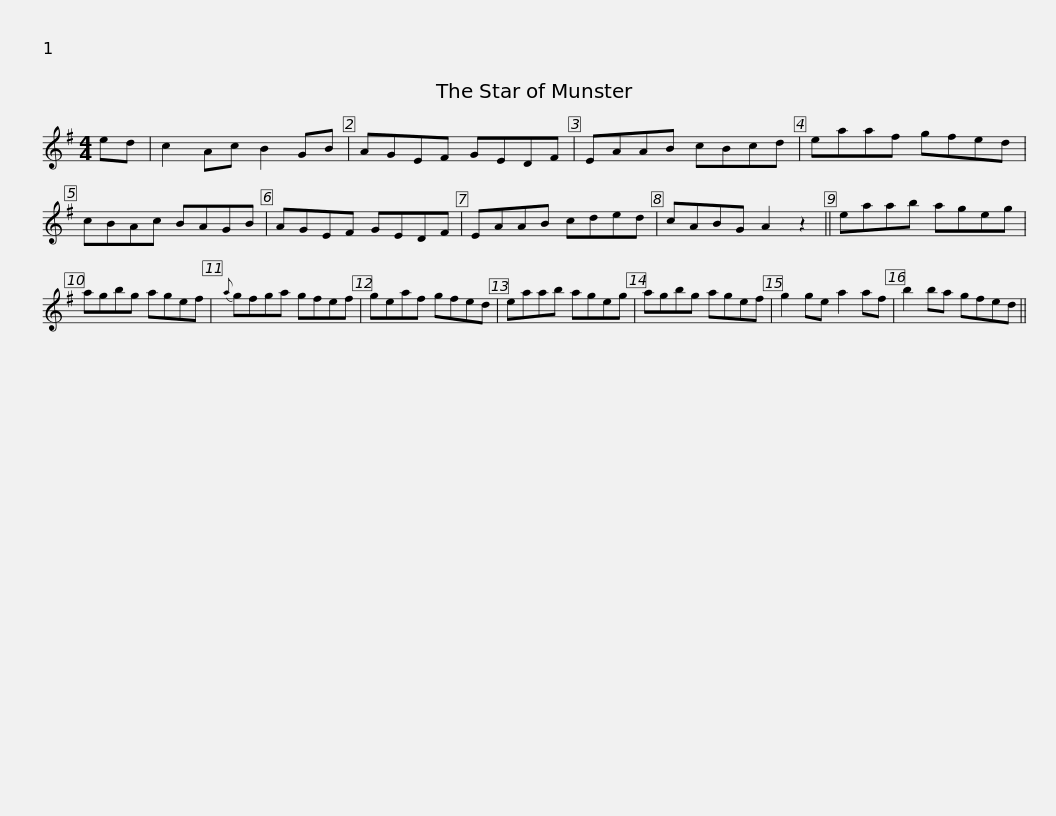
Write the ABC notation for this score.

X:1
L:1/8
M:4/4
I:linebreak $
K:G
V:1 treble
V:1
 ed | c2 Ac B2 GB | AGEF GEDF | EAAB cBcd | eaaf gfed | %5
 cBAc BAGB |$ AGEF GEDF | EAAB cded | cABG A2 z2 || eaab ageg | %10
 agbg agef |${a} gfga gfef | geaf gfed | eaab ageg | agbg agef | %15
 g2 ge a2 af |$ b2 ba gfed || %17
